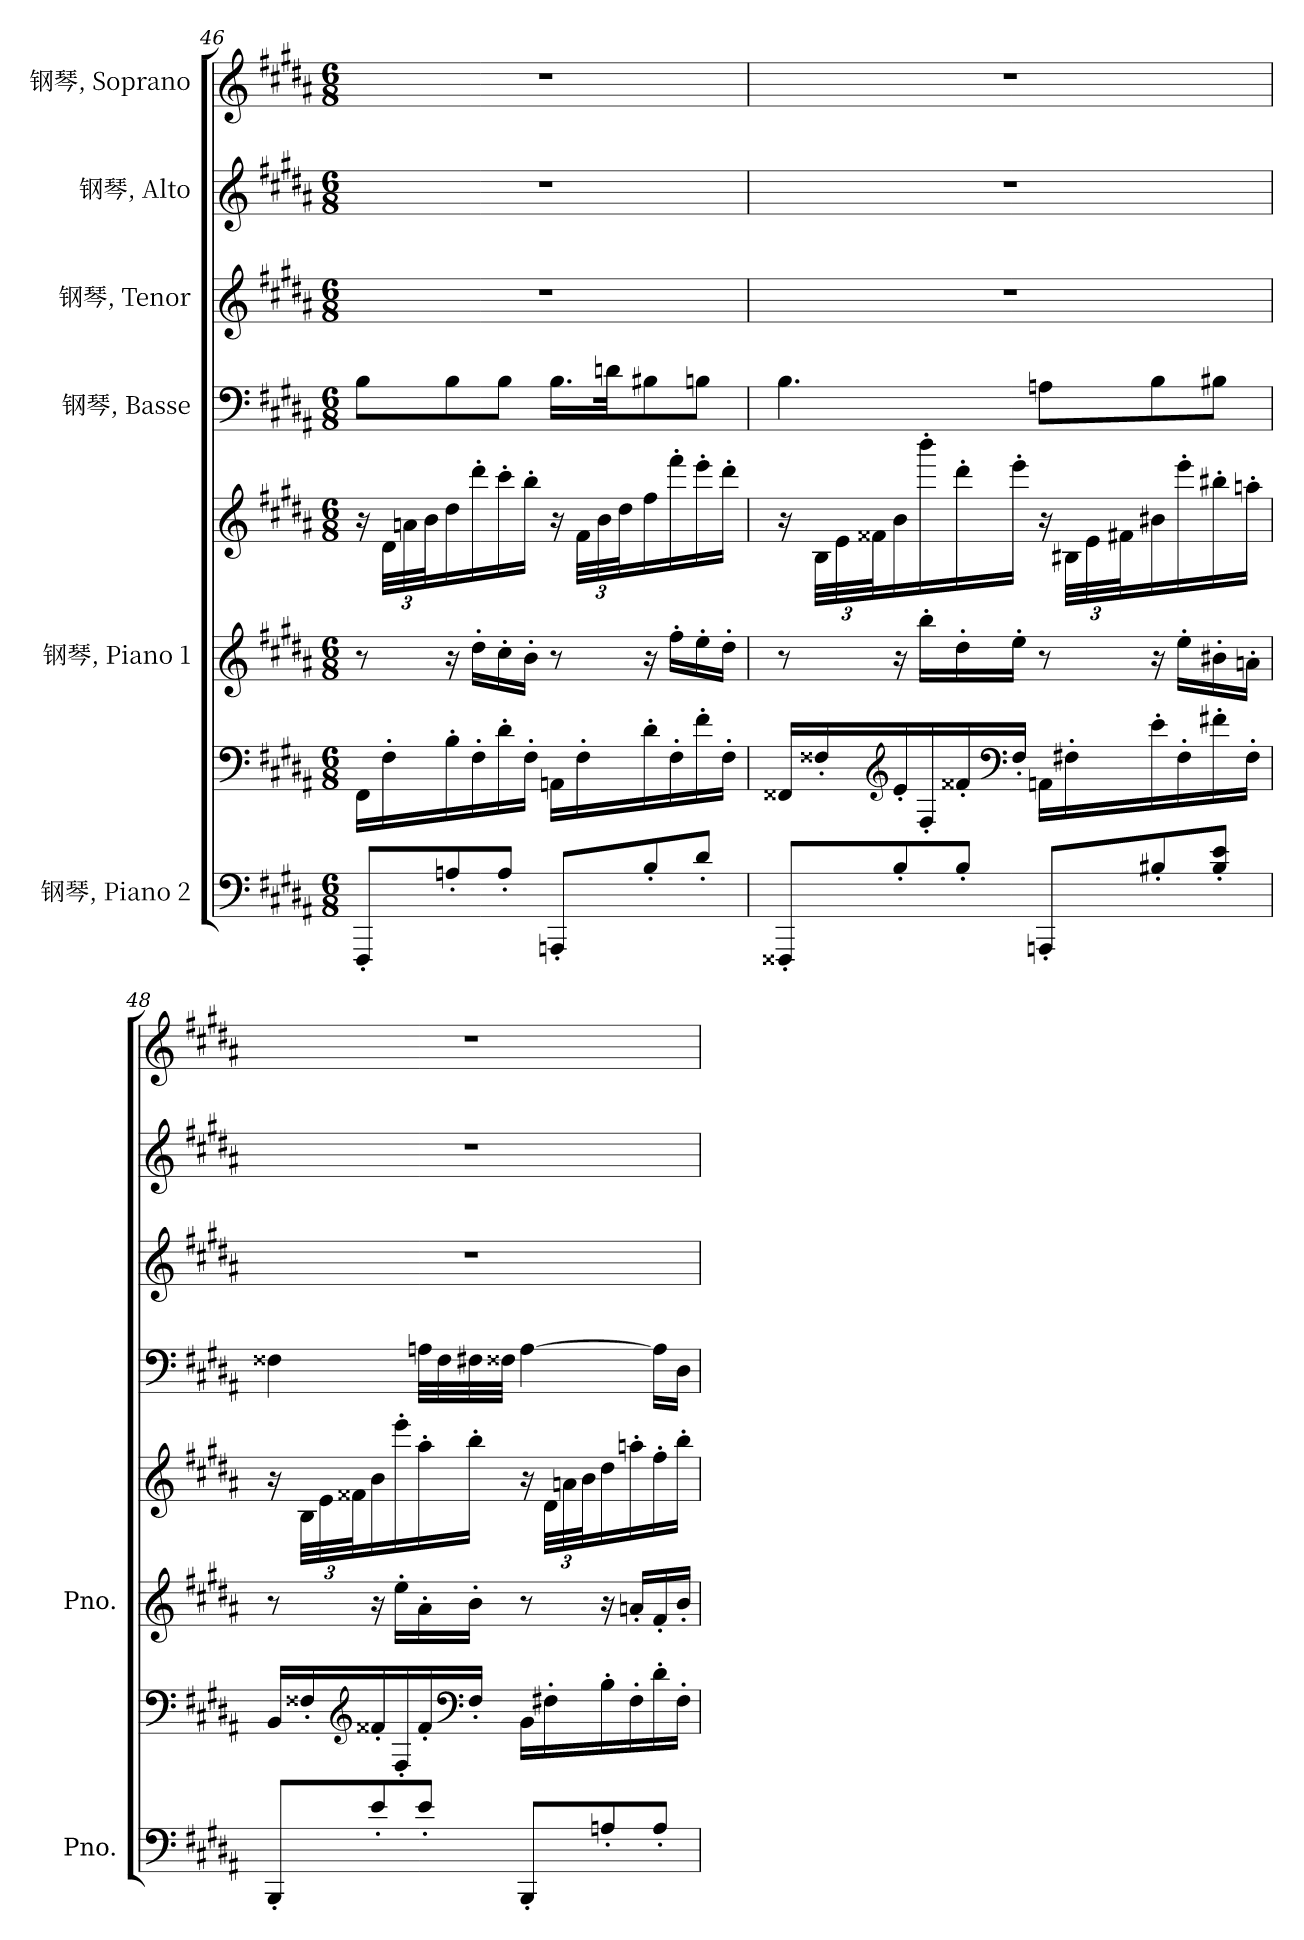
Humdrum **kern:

**kern	**kern	**kern	**kern	**kern	**kern	**kern	**kern
*part6	*part6	*part5	*part5	*part4	*part3	*part2	*part1
*staff8	*staff7	*staff6	*staff5	*staff4	*staff3	*staff2	*staff1
*I"钢琴, Piano 2	*	*I"钢琴, Piano 1	*	*I"钢琴, Basse	*I"钢琴, Tenor	*I"钢琴, Alto	*I"钢琴, Soprano
*I'Pno.	*	*I'Pno.	*	*	*	*	*
!!LO:PB:g=z
*clefF4	*clefF4	*clefG2	*clefG2	*clefF4	*clefG2	*clefG2	*clefG2
*k[f#c#g#d#a#]	*k[f#c#g#d#a#]	*k[f#c#g#d#a#]	*k[f#c#g#d#a#]	*k[f#c#g#d#a#]	*k[f#c#g#d#a#]	*k[f#c#g#d#a#]	*k[f#c#g#d#a#]
*M6/8	*M6/8	*M6/8	*M6/8	*M6/8	*M6/8	*M6/8	*M6/8
=46	=46	=46	=46	=46	=46	=46	=46
8FFF#'/L	16FF#\LL	8r	16r	8B\L	2.r	2.r	2.r
*	*	*	*Xbrackettup	*	*	*	*
.	16F#'\	.	48d#\LLL	.	.	.	.
.	.	.	48an\	.	.	.	.
.	.	.	48b\J	.	.	.	.
8An'/	16B'\	16r	16dd#\	8B\	.	.	.
.	16F#'\	16dd#'\LL	16ddd#'\	.	.	.	.
8A'/J	16d#'\	16cc#'\	16ccc#'\	8B\J	.	.	.
.	16F#'\JJ	16b'\JJ	16bb'\JJ	.	.	.	.
8AAAn'/L	16AAn\LL	8r	16r	16.B\LL	.	.	.
.	16F#'\	.	48f#\LLL	.	.	.	.
.	.	.	48b\	.	.	.	.
.	.	.	.	32dn\JK	.	.	.
.	.	.	48dd#\J	.	.	.	.
8B'/	16d#'\	16r	16ff#\	8B#X\	.	.	.
.	16F#'\	16ff#'\LL	16fff#'\	.	.	.	.
8d#'/J	16f#'\	16ee'\	16eee'\	8Bn\J	.	.	.
.	16F#'\JJ	16dd#'\JJ	16ddd#'\JJ	.	.	.	.
!!LO:PB:g=z
=47	=47	=47	=47	=47	=47	=47	=47
8FFF##X'/L	16FF##X/LL	8r	16r	4.B\	2.r	2.r	2.r
.	16F##X'/	.	48B\LLL	.	.	.	.
.	.	.	48e\	.	.	.	.
.	.	.	48f##X\J	.	.	.	.
*	*clefG2	*	*	*	*	*	*
8B'/	16e'/	16r	16b\	.	.	.	.
.	16F##'/	16bb'\LL	16bbb'\	.	.	.	.
8B'/J	16f##X'/	16dd#'\	16ddd#'\	.	.	.	.
*	*clefF4	*	*	*	*	*	*
.	16F##'/JJ	16ee'\JJ	16eee'\JJ	.	.	.	.
8AAAn'/L	16AAn\LL	8r	16r	8An\L	.	.	.
.	16F#X'\	.	48B#X\LLL	.	.	.	.
.	.	.	48e\	.	.	.	.
.	.	.	48f#X\J	.	.	.	.
8B#X'/	16e'\	16r	16b#X\	8B\	.	.	.
.	16F#'\	16ee'\LL	16eee'\	.	.	.	.
8B#/' 8e/'J	16f#X'\	16b#X'\	16bb#X'\	8B#X\J	.	.	.
.	16F#'\JJ	16an'\JJ	16aan'\JJ	.	.	.	.
!!LO:PB:g=z
=48	=48	=48	=48	=48	=48	=48	=48
8BBB'/L	16BB/LL	8r	16r	4F##X\	2.r	2.r	2.r
.	16F##X'/	.	48B\LLL	.	.	.	.
.	.	.	48e\	.	.	.	.
.	.	.	48f##X\J	.	.	.	.
*	*clefG2	*	*	*	*	*	*
8e'/	16f##X'/	16r	16b\	.	.	.	.
.	16F##'/	16ee'\LL	16eee'\	.	.	.	.
8e'/J	16f##'/	16a#'\	16aa#'\	32An\LLL	.	.	.
.	.	.	.	32F##\	.	.	.
*	*clefF4	*	*	*	*	*	*
.	16F##'/JJ	16b'\JJ	16bb'\JJ	32F#X\	.	.	.
.	.	.	.	32F##X\JJJ	.	.	.
8BBB'/L	16BB\LL	8r	16r	[4A\	.	.	.
.	16F#X'\	.	48d#\LLL	.	.	.	.
.	.	.	48an\	.	.	.	.
.	.	.	48b\J	.	.	.	.
8An'/	16B'\	16r	16dd#\	.	.	.	.
.	16F#'\	16an'/LL	16aan'\	.	.	.	.
8A'/J	16d#'\	16f#'/	16ff#'\	16A\LL]	.	.	.
.	16F#'\JJ	16b'/JJ	16bb'\JJ	16D#\JJ	.	.	.
=	=	=	=	=	=	=	=
*-	*-	*-	*-	*-	*-	*-	*-
